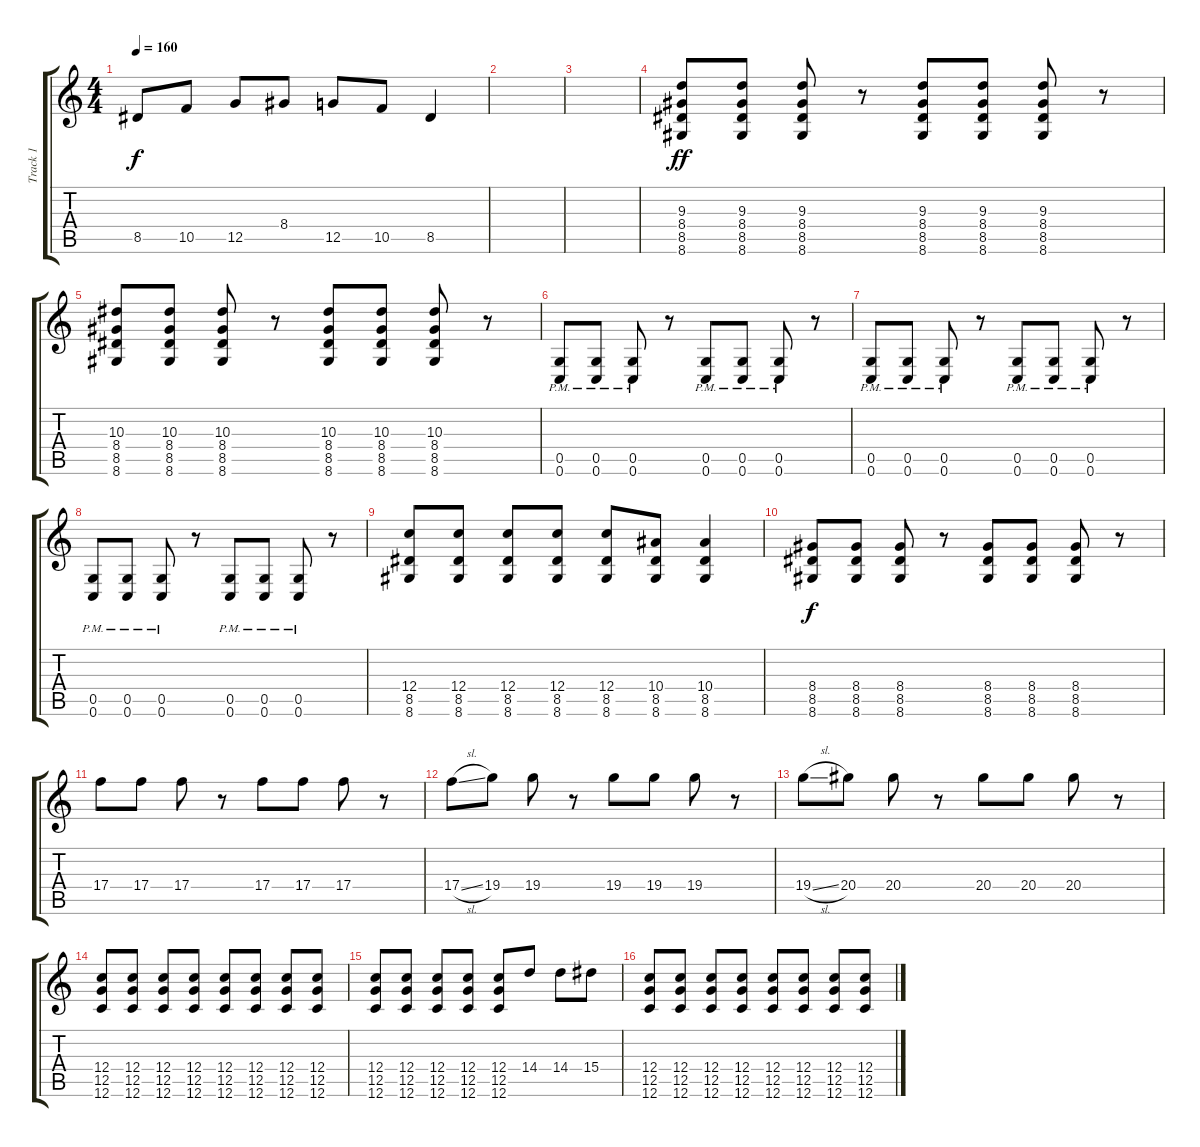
\track ("Track 1" "Track 1") {instrument distortionguitar}
\staff {score tabs}
\tuning (D4 A3 F3 C3 G2 C2) {hide}
\ts (4 4)
\tempo 160
\clef g2
\ks c
8.5.8{dy f} 10.5.8 12.5.8 8.4.8 12.5.8 10.5.8 8.5.4 |
|
|
(9.3 8.4 8.5 8.6).8{dy ff} (9.3 8.4 8.5 8.6).8 (9.3 8.4 8.5 8.6).8 r.8 (9.3 8.4 8.5 8.6).8 (9.3 8.4 8.5 8.6).8 (9.3 8.4 8.5 8.6).8 r.8 |
(10.3 8.4 8.5 8.6).8 (10.3 8.4 8.5 8.6).8 (10.3 8.4 8.5 8.6).8 r.8 (10.3 8.4 8.5 8.6).8 (10.3 8.4 8.5 8.6).8 (10.3 8.4 8.5 8.6).8 r.8 |
(0.5{pm} 0.6{pm}).8 (0.5{pm} 0.6{pm}).8 (0.5{pm} 0.6{pm}).8 r.8 (0.5{pm} 0.6{pm}).8 (0.5{pm} 0.6{pm}).8 (0.5{pm} 0.6{pm}).8 r.8 |
(0.5{pm} 0.6{pm}).8 (0.5{pm} 0.6{pm}).8 (0.5{pm} 0.6{pm}).8 r.8 (0.5{pm} 0.6{pm}).8 (0.5{pm} 0.6{pm}).8 (0.5{pm} 0.6{pm}).8 r.8 |
(0.5{pm} 0.6{pm}).8 (0.5{pm} 0.6{pm}).8 (0.5{pm} 0.6{pm}).8 r.8 (0.5{pm} 0.6{pm}).8 (0.5{pm} 0.6{pm}).8 (0.5{pm} 0.6{pm}).8 r.8 |
(12.4 8.5 8.6).8 (12.4 8.5 8.6).8 (12.4 8.5 8.6).8 (12.4 8.5 8.6).8 (12.4 8.5 8.6).8 (10.4 8.5 8.6).8 (10.4 8.5 8.6).4 |
(8.4 8.5 8.6).8{dy f} (8.4 8.5 8.6).8 (8.4 8.5 8.6).8 r.8 (8.4 8.5 8.6).8 (8.4 8.5 8.6).8 (8.4 8.5 8.6).8 r.8 |
17.4.8 17.4.8 17.4.8 r.8 17.4.8 17.4.8 17.4.8 r.8 |
17.4{sl}.8 19.4.8 19.4.8 r.8 19.4.8 19.4.8 19.4.8 r.8 |
19.4{sl}.8 20.4.8 20.4.8 r.8 20.4.8 20.4.8 20.4.8 r.8 |
(12.4 12.5 12.6).8 (12.4 12.5 12.6).8 (12.4 12.5 12.6).8 (12.4 12.5 12.6).8 (12.4 12.5 12.6).8 (12.4 12.5 12.6).8 (12.4 12.5 12.6).8 (12.4 12.5 12.6).8 |
(12.4 12.5 12.6).8 (12.4 12.5 12.6).8 (12.4 12.5 12.6).8 (12.4 12.5 12.6).8 (12.4 12.5 12.6).8 14.4.8 14.4.8 15.4.8 |
(12.4 12.5 12.6).8 (12.4 12.5 12.6).8 (12.4 12.5 12.6).8 (12.4 12.5 12.6).8 (12.4 12.5 12.6).8 (12.4 12.5 12.6).8 (12.4 12.5 12.6).8 (12.4 12.5 12.6).8
